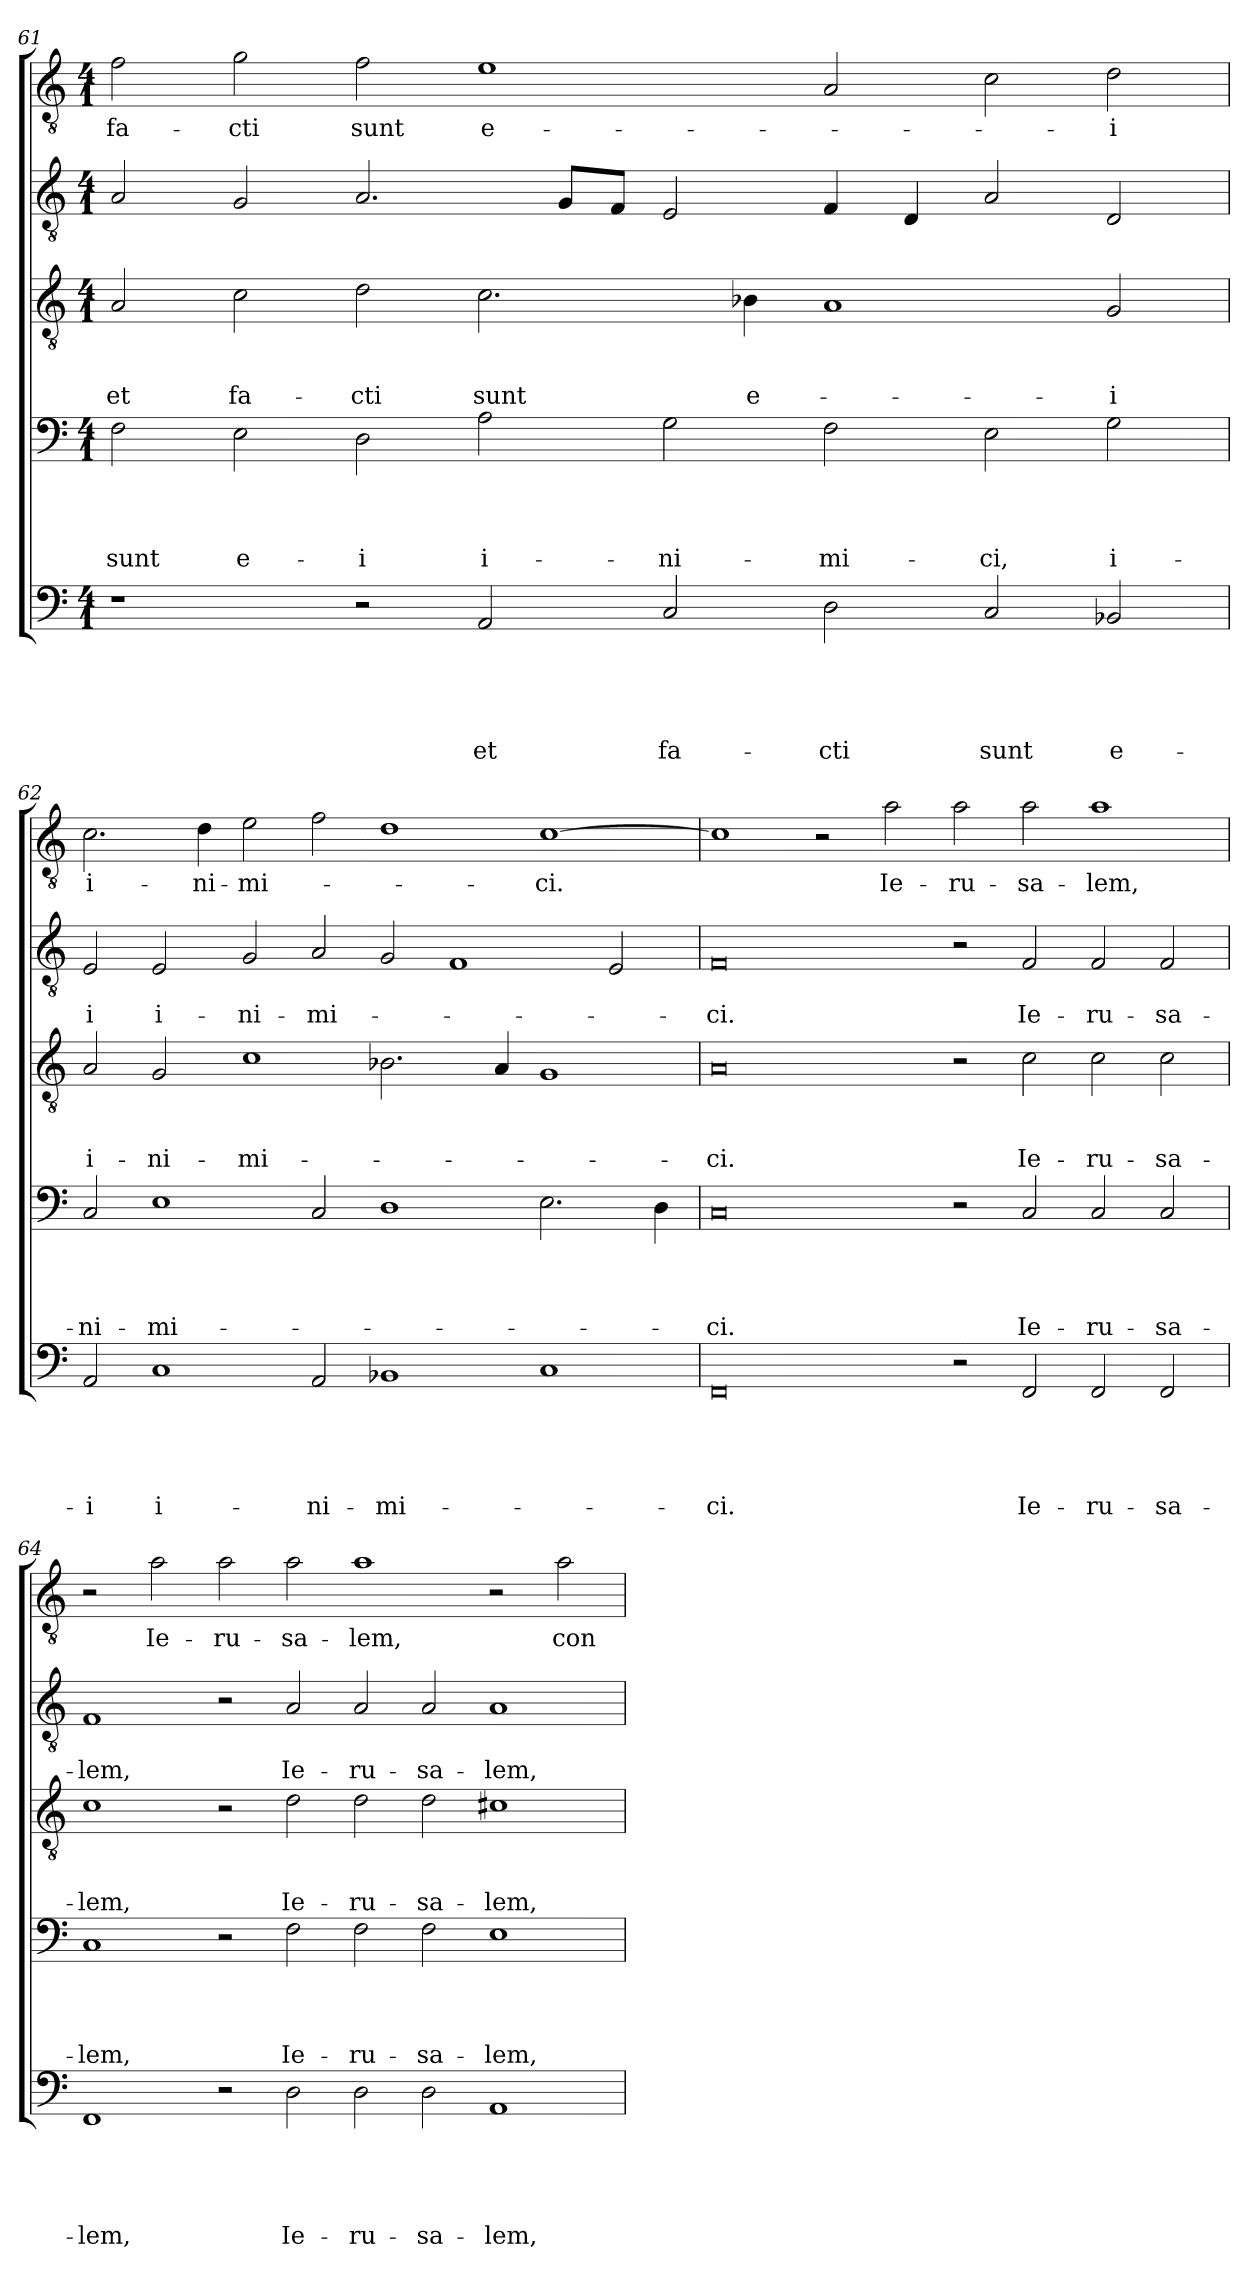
**kern	**text	**text	**text	**text	**text	**kern	**text	**text	**text	**text	**kern	**text	**text	**text	**kern	**text	**text	**kern	**text
*part5	*part5	*part5	*part5	*part5	*part5	*part4	*part4	*part4	*part4	*part4	*part3	*part3	*part3	*part3	*part2	*part2	*part2	*part1	*part1
*staff5	*staff5	*staff5	*staff5	*staff5	*staff5	*staff4	*staff4	*staff4	*staff4	*staff4	*staff3	*staff3	*staff3	*staff3	*staff2	*staff2	*staff2	*staff1	*staff1
*clefF4	*	*	*	*	*	*clefF4	*	*	*	*	*clefGv2	*	*	*	*clefGv2	*	*	*clefGv2	*
*k[]	*	*	*	*	*	*k[]	*	*	*	*	*k[]	*	*	*	*k[]	*	*	*k[]	*
*C:	*	*	*	*	*	*C:	*	*	*	*	*C:	*	*	*	*C:	*	*	*C:	*
*M4/1	*	*	*	*	*	*M4/1	*	*	*	*	*M4/1	*	*	*	*M4/1	*	*	*M4/1	*
=61	=61	=61	=61	=61	=61	=61	=61	=61	=61	=61	=61	=61	=61	=61	=61	=61	=61	=61	=61
!	!	!	!	!	!	!	!	!	!	!LO:LY:b	!	!	!	!LO:LY:b	!	!	!	!	!LO:LY:b
1r	.	.	.	.	.	2F\	.	.	.	sunt	2A/	.	.	et	2A/	.	.	2f\	fa-
!	!	!	!	!	!	!	!	!	!	!LO:LY:b	!	!	!	!LO:LY:b	!	!	!	!	!LO:LY:b
.	.	.	.	.	.	2E\	.	.	.	e-	2c\	.	.	fa-	2G/	.	.	2g\	-cti
!	!	!	!	!	!	!	!	!	!	!LO:LY:b	!	!	!	!LO:LY:b	!	!	!	!	!LO:LY:b
2r	.	.	.	.	.	2D\	.	.	.	-i	2d\	.	.	-cti	2.A/	.	.	2f\	sunt
!	!	!	!	!	!LO:LY:b	!	!	!	!	!LO:LY:b	!	!	!	!LO:LY:b	!	!	!	!	!LO:LY:b
2AA/	.	.	.	.	et	2A\	.	.	.	i-	2.c\	.	.	sunt	.	.	.	1e	e-
.	.	.	.	.	.	.	.	.	.	.	.	.	.	.	8G/L	.	.	.	.
.	.	.	.	.	.	.	.	.	.	.	.	.	.	.	8F/J	.	.	.	.
!	!	!	!	!	!LO:LY:b	!	!	!	!	!LO:LY:b	!	!	!	!	!	!	!	!	!
2C/	.	.	.	.	fa-	2G\	.	.	.	-ni-	.	.	.	.	2E/	.	.	.	.
!	!	!	!	!	!	!	!	!	!	!	!	!	!	!LO:LY:b	!	!	!	!	!
.	.	.	.	.	.	.	.	.	.	.	4B-X\	.	.	e-	.	.	.	.	.
!	!	!	!	!	!LO:LY:b	!	!	!	!	!LO:LY:b	!	!	!	!	!	!	!	!	!
2D\	.	.	.	.	-cti	2F\	.	.	.	-mi-	1A	.	.	.	4F/	.	.	2A/	.
.	.	.	.	.	.	.	.	.	.	.	.	.	.	.	4D/	.	.	.	.
!	!	!	!	!	!LO:LY:b	!	!	!	!	!LO:LY:b	!	!	!	!	!	!	!	!	!
2C/	.	.	.	.	sunt	2E\	.	.	.	-ci,	.	.	.	.	2A/	.	.	2c\	.
!	!	!	!	!	!LO:LY:b	!	!	!	!	!LO:LY:b	!	!	!	!LO:LY:b	!	!	!	!	!LO:LY:b
2BB-X/	.	.	.	.	e-	2G\	.	.	.	i-	2G/	.	.	-i	2D/	.	.	2d\	-i
=62	=62	=62	=62	=62	=62	=62	=62	=62	=62	=62	=62	=62	=62	=62	=62	=62	=62	=62	=62
!	!	!	!	!	!LO:LY:b	!	!	!	!	!LO:LY:b	!	!	!	!LO:LY:b	!	!	!LO:LY:b	!	!LO:LY:b
2AA/	.	.	.	.	-i	2C/	.	.	.	-ni-	2A/	.	.	i-	2E/	.	-i	2.c\	i-
!	!	!	!	!	!LO:LY:b	!	!	!	!	!LO:LY:b	!	!	!	!LO:LY:b	!	!	!LO:LY:b	!	!
1C	.	.	.	.	i-	1E	.	.	.	-mi-	2G/	.	.	-ni-	2E/	.	i-	.	.
!	!	!	!	!	!	!	!	!	!	!	!	!	!	!	!	!	!	!	!LO:LY:b
.	.	.	.	.	.	.	.	.	.	.	.	.	.	.	.	.	.	4d\	-ni-
!	!	!	!	!	!	!	!	!	!	!	!	!	!	!LO:LY:b	!	!	!LO:LY:b	!	!LO:LY:b
.	.	.	.	.	.	.	.	.	.	.	1c	.	.	-mi-	2G/	.	-ni-	2e\	-mi-
!	!	!	!	!	!LO:LY:b	!	!	!	!	!	!	!	!	!	!	!	!LO:LY:b	!	!
2AA/	.	.	.	.	-ni-	2C/	.	.	.	.	.	.	.	.	2A/	.	-mi-	2f\	.
!	!	!	!	!	!LO:LY:b	!	!	!	!	!	!	!	!	!	!	!	!	!	!
1BB-X	.	.	.	.	-mi-	1D	.	.	.	.	2.B-X\	.	.	.	2G/	.	.	1d	.
.	.	.	.	.	.	.	.	.	.	.	.	.	.	.	1F	.	.	.	.
.	.	.	.	.	.	.	.	.	.	.	4A/	.	.	.	.	.	.	.	.
!	!	!	!	!	!	!	!	!	!	!	!	!	!	!	!	!	!	!	!LO:LY:b
1C	.	.	.	.	.	2.E\	.	.	.	.	1G	.	.	.	.	.	.	[1c	-ci.
.	.	.	.	.	.	.	.	.	.	.	.	.	.	.	2E/	.	.	.	.
.	.	.	.	.	.	4D\	.	.	.	.	.	.	.	.	.	.	.	.	.
!!LO:LB:g=z
=63	=63	=63	=63	=63	=63	=63	=63	=63	=63	=63	=63	=63	=63	=63	=63	=63	=63	=63	=63
!	!	!	!	!	!LO:LY:b	!	!	!	!	!LO:LY:b	!	!	!	!LO:LY:b	!	!	!LO:LY:b	!	!
0FF	.	.	.	.	-ci.	0C	.	.	.	-ci.	0A	.	.	-ci.	0F	.	-ci.	1c]	.
.	.	.	.	.	.	.	.	.	.	.	.	.	.	.	.	.	.	2r	.
!	!	!	!	!	!	!	!	!	!	!	!	!	!	!	!	!	!	!	!LO:LY:b
.	.	.	.	.	.	.	.	.	.	.	.	.	.	.	.	.	.	2a\	Ie-
!	!	!	!	!	!	!	!	!	!	!	!	!	!	!	!	!	!	!	!LO:LY:b
2r	.	.	.	.	.	2r	.	.	.	.	2r	.	.	.	2r	.	.	2a\	-ru-
!	!	!	!	!	!LO:LY:b	!	!	!	!	!LO:LY:b	!	!	!	!LO:LY:b	!	!	!LO:LY:b	!	!LO:LY:b
2FF/	.	.	.	.	Ie-	2C/	.	.	.	Ie-	2c\	.	.	Ie-	2F/	.	Ie-	2a\	-sa-
!	!	!	!	!	!LO:LY:b	!	!	!	!	!LO:LY:b	!	!	!	!LO:LY:b	!	!	!LO:LY:b	!	!LO:LY:b
2FF/	.	.	.	.	-ru-	2C/	.	.	.	-ru-	2c\	.	.	-ru-	2F/	.	-ru-	1a	-lem,
!	!	!	!	!	!LO:LY:b	!	!	!	!	!LO:LY:b	!	!	!	!LO:LY:b	!	!	!LO:LY:b	!	!
2FF/	.	.	.	.	-sa-	2C/	.	.	.	-sa-	2c\	.	.	-sa-	2F/	.	-sa-	.	.
=64	=64	=64	=64	=64	=64	=64	=64	=64	=64	=64	=64	=64	=64	=64	=64	=64	=64	=64	=64
!	!	!	!	!	!LO:LY:b	!	!	!	!	!LO:LY:b	!	!	!	!LO:LY:b	!	!	!LO:LY:b	!	!
1FF	.	.	.	.	-lem,	1C	.	.	.	-lem,	1c	.	.	-lem,	1F	.	-lem,	2r	.
!	!	!	!	!	!	!	!	!	!	!	!	!	!	!	!	!	!	!	!LO:LY:b
.	.	.	.	.	.	.	.	.	.	.	.	.	.	.	.	.	.	2a\	Ie-
!	!	!	!	!	!	!	!	!	!	!	!	!	!	!	!	!	!	!	!LO:LY:b
2r	.	.	.	.	.	2r	.	.	.	.	2r	.	.	.	2r	.	.	2a\	-ru-
!	!	!	!	!	!LO:LY:b	!	!	!	!	!LO:LY:b	!	!	!	!LO:LY:b	!	!	!LO:LY:b	!	!LO:LY:b
2D\	.	.	.	.	Ie-	2F\	.	.	.	Ie-	2d\	.	.	Ie-	2A/	.	Ie-	2a\	-sa-
!	!	!	!	!	!LO:LY:b	!	!	!	!	!LO:LY:b	!	!	!	!LO:LY:b	!	!	!LO:LY:b	!	!LO:LY:b
2D\	.	.	.	.	-ru-	2F\	.	.	.	-ru-	2d\	.	.	-ru-	2A/	.	-ru-	1a	-lem,
!	!	!	!	!	!LO:LY:b	!	!	!	!	!LO:LY:b	!	!	!	!LO:LY:b	!	!	!LO:LY:b	!	!
2D\	.	.	.	.	-sa-	2F\	.	.	.	-sa-	2d\	.	.	-sa-	2A/	.	-sa-	.	.
!	!	!	!	!	!LO:LY:b	!	!	!	!	!LO:LY:b	!	!	!	!LO:LY:b	!	!	!LO:LY:b	!	!
1AA	.	.	.	.	-lem,	1E	.	.	.	-lem,	1c#X	.	.	-lem,	1A	.	-lem,	2r	.
!	!	!	!	!	!	!	!	!	!	!	!	!	!	!	!	!	!	!	!LO:LY:b
.	.	.	.	.	.	.	.	.	.	.	.	.	.	.	.	.	.	2a\	con-
=	=	=	=	=	=	=	=	=	=	=	=	=	=	=	=	=	=	=	=
*-	*-	*-	*-	*-	*-	*-	*-	*-	*-	*-	*-	*-	*-	*-	*-	*-	*-	*-	*-
